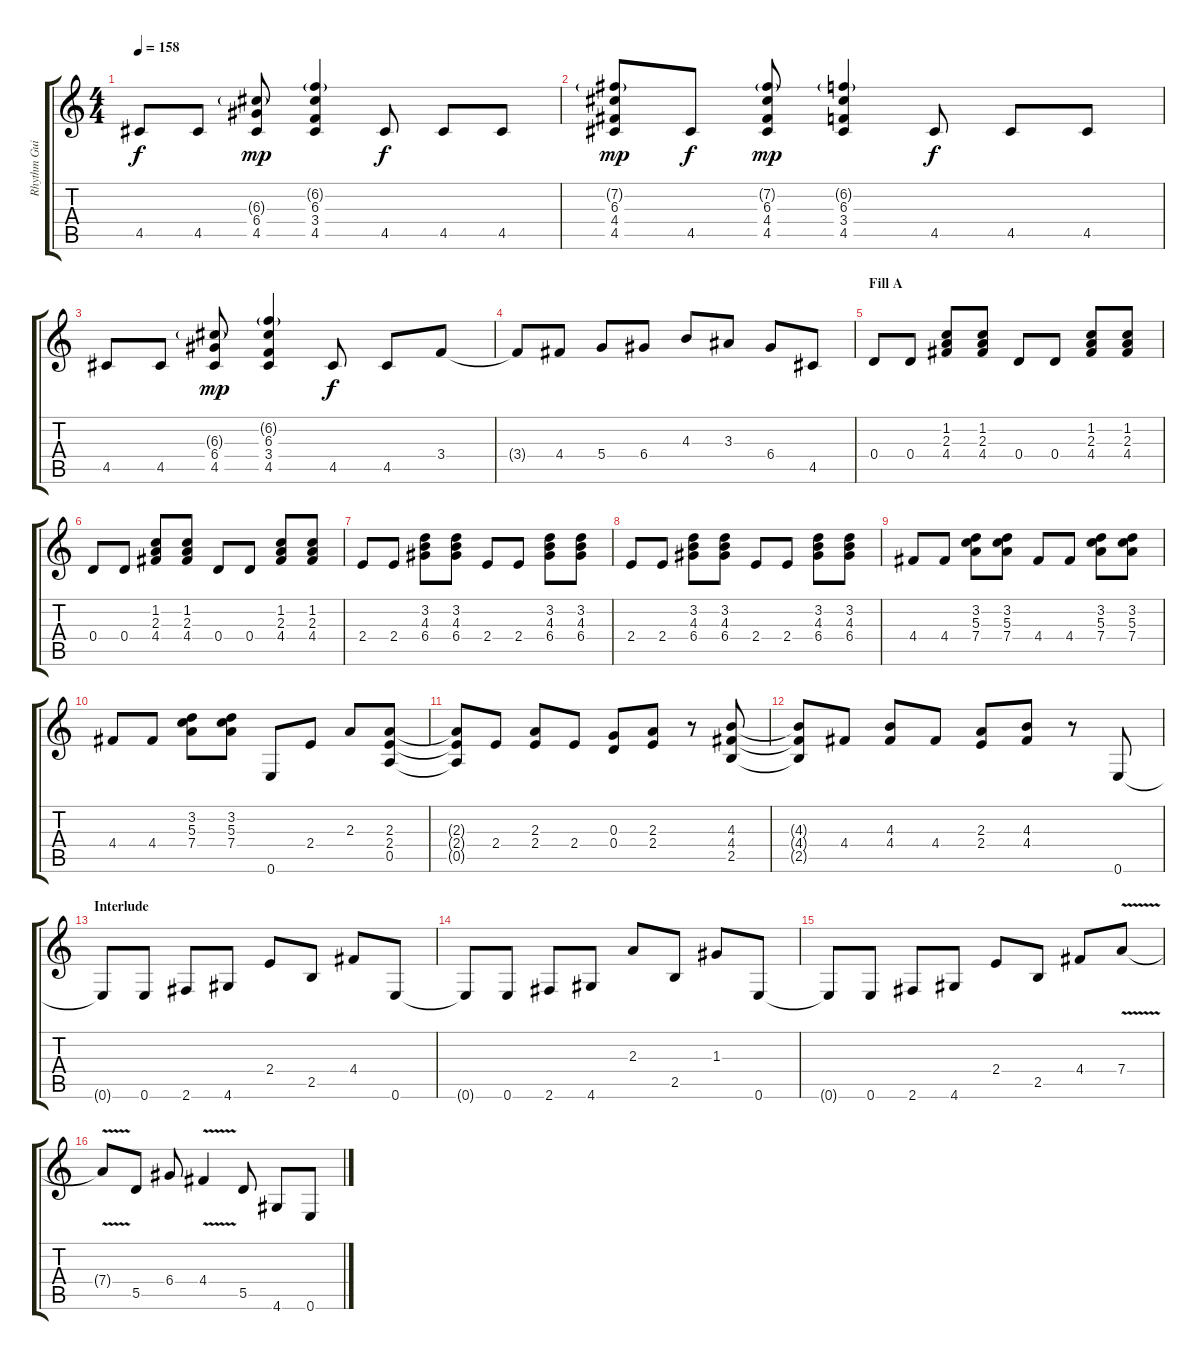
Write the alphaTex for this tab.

\track ("Rhythm Guitar" "Rhythm Gui") {instrument electricguitarjazz}
\staff {score tabs}
\tuning (E4 B3 G3 D3 A2 E2) {hide}
\ts (4 4)
\tempo 158
\clef g2
\ks c
4.5.8{dy f} 4.5.8 (6.3{g} 6.4 4.5).8{dy mp} (6.2{g} 6.3 3.4 4.5).4 4.5.8{dy f} 4.5.8 4.5.8 |
(7.2{g} 6.3 4.4 4.5).8{dy mp} 4.5.8{dy f} (7.2{g} 6.3 4.4 4.5).8{dy mp} (6.2{g} 6.3 3.4 4.5).4 4.5.8{dy f} 4.5.8 4.5.8 |
4.5.8 4.5.8 (6.3{g} 6.4 4.5).8{dy mp} (6.2{g} 6.3 3.4 4.5).4 4.5.8{dy f} 4.5.8 3.4.8 |
3.4{t}.8 4.4.8 5.4.8 6.4.8 4.3.8 3.3.8 6.4.8 4.5.8 |
\section ("" "Fill A")
0.4.8 0.4.8 (1.2 2.3 4.4).8 (1.2 2.3 4.4).8 0.4.8 0.4.8 (1.2 2.3 4.4).8 (1.2 2.3 4.4).8 |
0.4.8 0.4.8 (1.2 2.3 4.4).8 (1.2 2.3 4.4).8 0.4.8 0.4.8 (1.2 2.3 4.4).8 (1.2 2.3 4.4).8 |
2.4.8 2.4.8 (3.2 4.3 6.4).8 (3.2 4.3 6.4).8 2.4.8 2.4.8 (3.2 4.3 6.4).8 (3.2 4.3 6.4).8 |
2.4.8 2.4.8 (3.2 4.3 6.4).8 (3.2 4.3 6.4).8 2.4.8 2.4.8 (3.2 4.3 6.4).8 (3.2 4.3 6.4).8 |
4.4.8 4.4.8 (3.2 5.3 7.4).8 (3.2 5.3 7.4).8 4.4.8 4.4.8 (3.2 5.3 7.4).8 (3.2 5.3 7.4).8 |
4.4.8 4.4.8 (3.2 5.3 7.4).8 (3.2 5.3 7.4).8 0.6.8 2.4.8 2.3.8 (2.3 2.4 0.5).8 |
(2.3{t} 2.4{t} 0.5{t}).8 2.4.8 (2.3 2.4).8 2.4.8 (0.3 0.4).8 (2.3 2.4).8 r.8 (4.3 4.4 2.5).8 |
(4.3{t} 4.4{t} 2.5{t}).8 4.4.8 (4.3 4.4).8 4.4.8 (2.3 2.4).8 (4.3 4.4).8 r.8 0.6.8{volume 16} |
\section ("" "Interlude")
0.6{t}.8 0.6.8 2.6.8 4.6.8 2.4.8 2.5.8 4.4.8 0.6.8 |
0.6{t}.8 0.6.8 2.6.8 4.6.8 2.3.8 2.5.8 1.3.8 0.6.8 |
0.6{t}.8 0.6.8 2.6.8 4.6.8 2.4.8 2.5.8 4.4.8 7.4{v}.8 |
7.4{t}.8 5.5.8 6.4.8 4.4{v}.4 5.5.8 4.6.8 0.6.8
